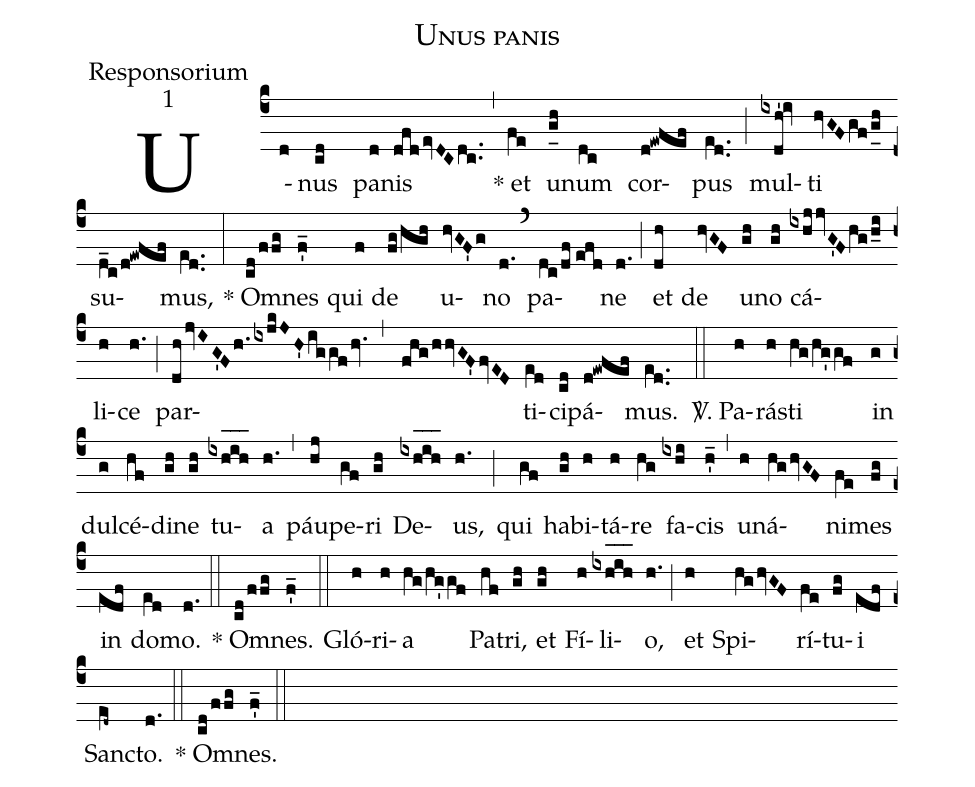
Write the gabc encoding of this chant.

name:Unus panis;
office-part:Responsorium;
mode:1;
%%
(c4) U(d)nus(cd) pa(d)nis(dfdevDCdc..) (,) * et(fe) u(g_[uh:l]h)num(dc) cor(d!ewfef)pus(e[ll:1]d..) (;) mul(ixdh'!iv)ti(hvGFgf/g_[uh:l]h) su(d_c/d!ewfef)mus,(e[ll:1]d..) (:) * O(cd/ffg)mnes(f'_) qui(f) de(fg/hgh) u(hvGF'g)no(d.) (`) pa(dc/df//efd)ne(d.) (;) et(dh) de(hvGF) u(gh)no(gh) cá(ixhjjvG'Fhg/h_i)li(h)ce(h.) (;) par(dhjvIG'Fh.ixjkJH'iggfhv.,fhg/hhvGF'fvED)ti(e[ll:1]d)ci(cd)pá(d!ewfef)mus.(e[ll:1]d..) (::)
<sp>V/</sp>. Pa(h)rá(h)sti(hg/hg'gf) in(g) dul(g)cé(hf)di(gh)ne(gh) tu(ixh_[oh:h]i_[oh:h]h_[oh:h])a(h.) (,) páu(hj)pe(gf)ri(gh) De(ixh_[oh:h]i_[oh:h]h_[oh:h])us,(h.) (;) qui(gf) ha(gh)bi(h)tá(h)re(hg) fa(ixhi)cis(h'_) (,) un(h)á(hghvGF)ni(fe)mes(fg) in(edf) do(e[ll:1]d)mo.(d.) (::) * O(cd/ffg)mnes.(f'_) (::)
Gló(h)ri(h)a(hg/hg'gf) Pa(hf)tri,(gh) et(gh) Fí(h)li(ixh_[oh:h]i_[oh:h]h_[oh:h])o,(h.) (;) et(h) Spi(hghvGF)rí(fe)tu(fg)i(edf) San(e[ll:1]d~)cto.(d.) (::) * O(cd/ffg)mnes.(f'_) (::)
